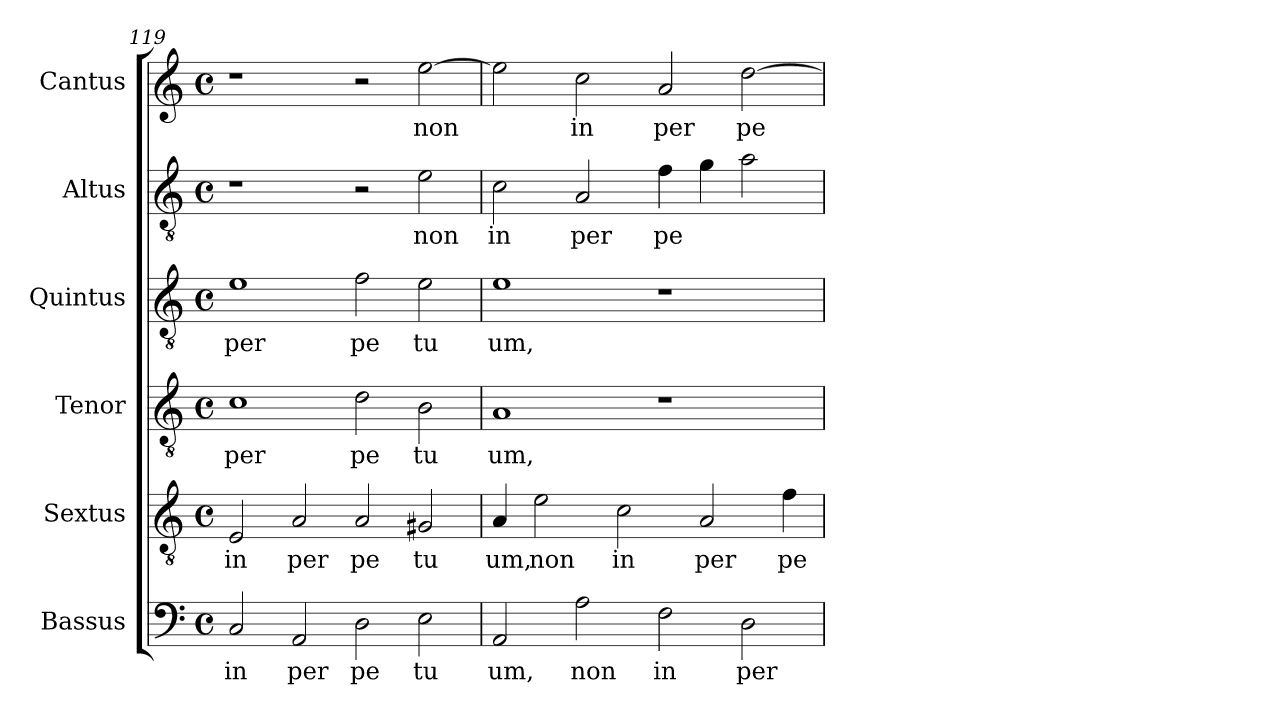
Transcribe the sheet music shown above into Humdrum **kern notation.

**kern	**text	**kern	**text	**kern	**text	**kern	**text	**kern	**text	**kern	**text
*part6	*part6	*part5	*part5	*part4	*part4	*part3	*part3	*part2	*part2	*part1	*part1
*staff6	*staff6	*staff5	*staff5	*staff4	*staff4	*staff3	*staff3	*staff2	*staff2	*staff1	*staff1
*I"Bassus	*	*I"Sextus	*	*I"Tenor	*	*I"Quintus	*	*I"Altus	*	*I"Cantus	*
*clefF4	*	*clefGv2	*	*clefGv2	*	*clefGv2	*	*clefGv2	*	*clefG2	*
*	*	*	*	*k[]	*	*	*	*	*	*	*
*	*	*	*	*C:	*	*	*	*	*	*	*
*M4/4	*	*M4/4	*	*M4/4	*	*M4/4	*	*M4/4	*	*M4/4	*
*met(c)	*	*met(c)	*	*met(c)	*	*met(c)	*	*met(c)	*	*met(c)	*
=119	=119	=119	=119	=119	=119	=119	=119	=119	=119	=119	=119
!	!LO:LY:b:cj	!	!LO:LY:b:cj	!	!LO:LY:b:cj	!	!LO:LY:b:cj	!	!	!	!
2C/	in	2E/	in	1c	per	1e	per	1r	.	1r	.
!	!LO:LY:b:cj	!	!LO:LY:b:cj	!	!	!	!	!	!	!	!
2AA/	per	2A/	per	.	.	.	.	.	.	.	.
!	!LO:LY:b:cj	!	!LO:LY:b:cj	!	!LO:LY:b:cj	!	!LO:LY:b:cj	!	!	!	!
2D\	pe	2A/	pe	2d\	pe	2f\	pe	2r	.	2r	.
!	!LO:LY:b:cj	!	!LO:LY:b:cj	!	!LO:LY:b:cj	!	!LO:LY:b:cj	!	!LO:LY:b:cj	!	!LO:LY:b
2E\	tu	2G#X/	tu	2B\	tu	2e\	tu	2e\	non	[>2ee\	non
!!LO:LB:g=z
=120	=120	=120	=120	=120	=120	=120	=120	=120	=120	=120	=120
!	!LO:LY:b:cj	!	!LO:LY:b:cj	!	!LO:LY:b:cj	!	!LO:LY:b:cj	!	!LO:LY:b:cj	!	!
2AA/	um,	4A/	um,	1A	um,	1e	um,	2c\	in	2ee\]	.
!	!	!	!LO:LY:b:cj	!	!	!	!	!	!	!	!
.	.	2e\	non	.	.	.	.	.	.	.	.
!	!LO:LY:b:cj	!	!	!	!	!	!	!	!LO:LY:b:cj	!	!LO:LY:b:cj
2A\	non	.	.	.	.	.	.	2A/	per	2cc\	in
!	!	!	!LO:LY:b:cj	!	!	!	!	!	!	!	!
.	.	2c\	in	.	.	.	.	.	.	.	.
!	!LO:LY:b:cj	!	!	!	!	!	!	!	!LO:LY:b:cj	!	!LO:LY:b:cj
2F\	in	.	.	1r	.	1r	.	4f\	pe	2a/	per
!	!	!	!LO:LY:b:cj	!	!	!	!	!	!	!	!
.	.	2A/	per	.	.	.	.	4g\	.	.	.
!	!LO:LY:b:cj	!	!	!	!	!	!	!	!	!	!LO:LY:b:cj
2D\	per	.	.	.	.	.	.	2a\	.	[>2dd\	pe
!	!	!	!LO:LY:b:cj	!	!	!	!	!	!	!	!
.	.	4f\	pe	.	.	.	.	.	.	.	.
=	=	=	=	=	=	=	=	=	=	=	=
*-	*-	*-	*-	*-	*-	*-	*-	*-	*-	*-	*-
